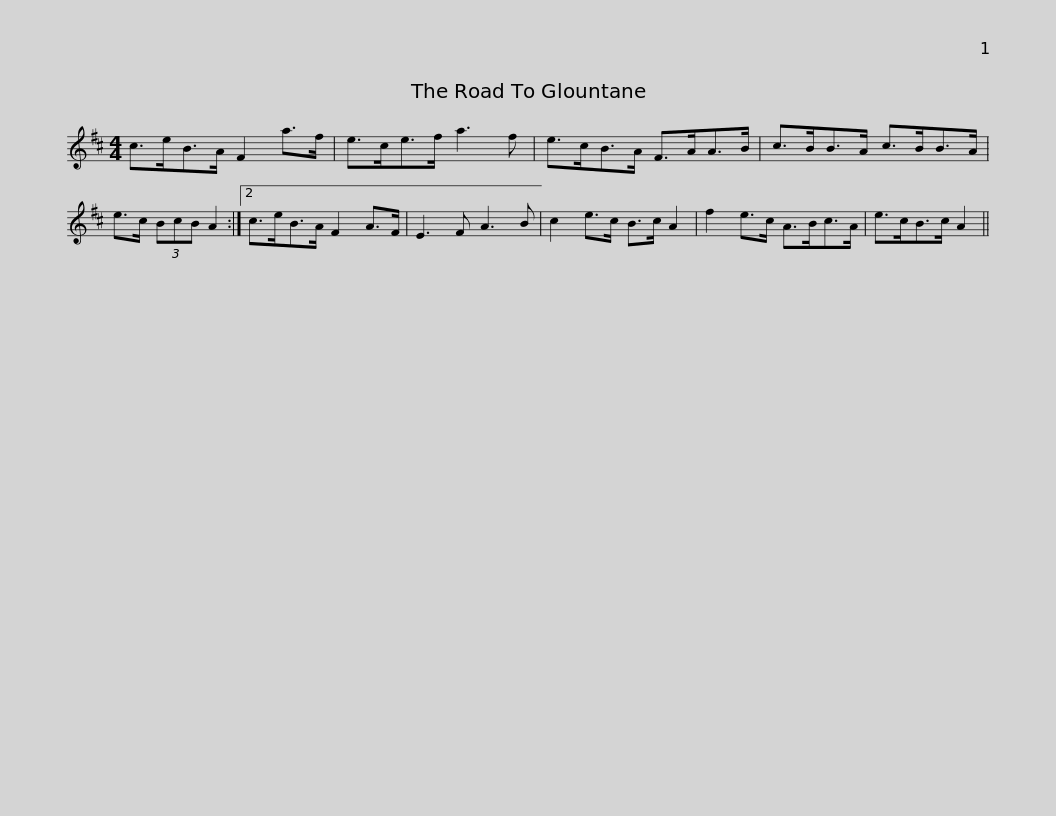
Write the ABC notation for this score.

X:1
L:1/8
M:4/4
I:linebreak $
K:D
V:1 treble
V:1
 c>eB>A F2 a>f | e>ce>f a3 f | e>cB>A F>AA>B | c>BB>A c>BB>A | e>c (3BcB A2 :|2$ %5
 c>eB>A F2 A>F | E3 F A3 B | c2 e>c B>c A2 | f2 e>c A>Bc>A | e>cB>c A2 || %10
